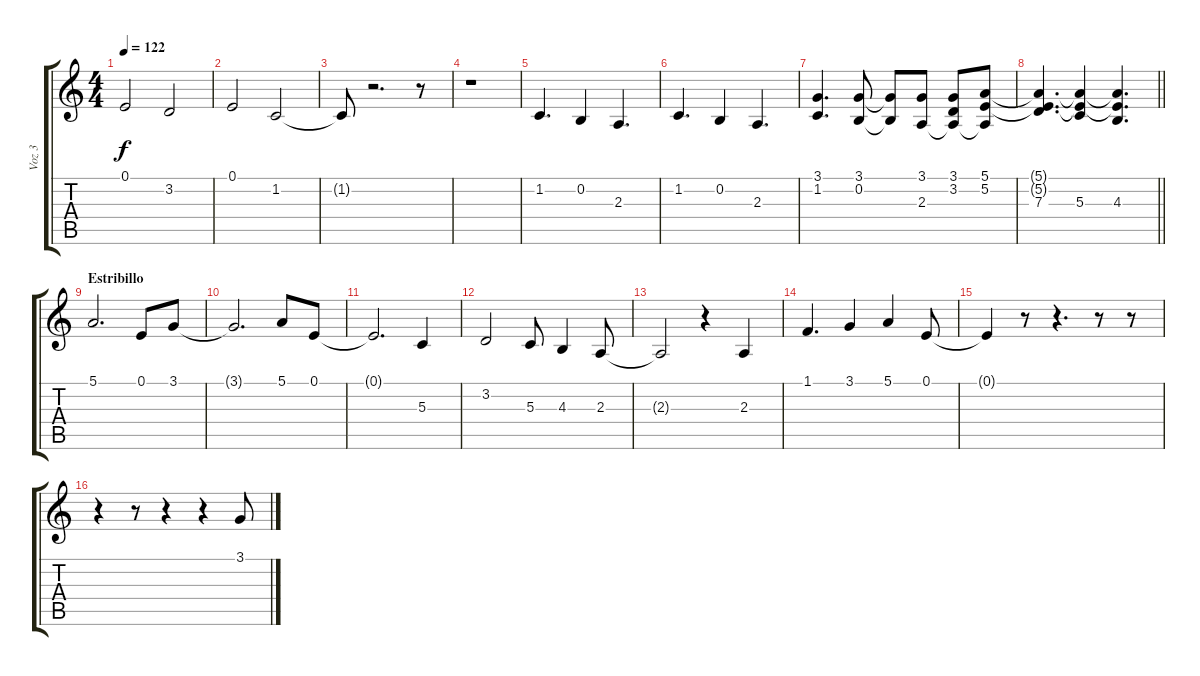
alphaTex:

\track ("Voz 3" "Voz 3") {instrument voiceoohs}
\staff {score tabs}
\tuning (E4 B3 G3 D3 A2 E2) {hide}
\ts (4 4)
\tempo 122
\clef g2
\ks c
0.1.2{dy f} 3.2.2 |
0.1.2 1.2.2 |
1.2{t}.8 r.2{d} r.8 |
r.1 |
1.2.4{d} 0.2.4 2.3.4{d} |
1.2.4{d} 0.2.4 2.3.4{d} |
(3.1 1.2).4{d} (3.1 0.2).8 (3.1{t} 0.2{t}).8 (3.1 2.3).8 (3.1 3.2 2.3{t}).8 (5.1 5.2 2.3{t}).8 |
\barLineRight lightlight
(5.1{t} 5.2{t} 7.3).4{d} (5.1{t} 5.2{t} 5.3).4 (5.1{t} 5.2{t} 4.3).4{d} |
\section ("" "Estribillo")
5.1.2{d} 0.1.8 3.1.8 |
3.1{t}.2{d} 5.1.8 0.1.8 |
0.1{t}.2{d} 5.3.4 |
3.2.2 5.3.8 4.3.4 2.3.8 |
2.3{t}.2 r.4 2.3.4 |
1.1.4{d} 3.1.4 5.1.4 0.1.8 |
0.1{t}.4 r.8 r.4{d} r.8 r.8 |
r.4 r.8 r.4 r.4 3.1.8
